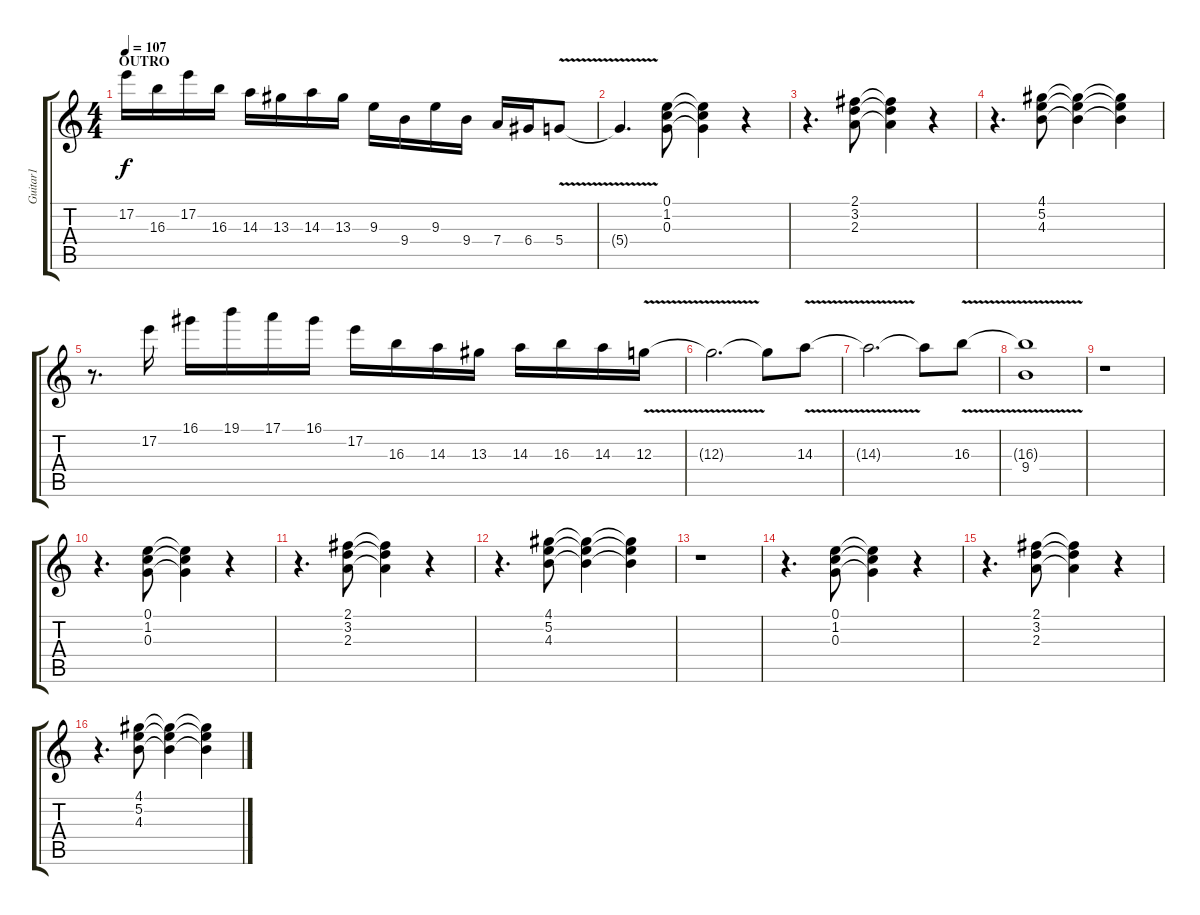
\track ("Guitar1" "Guitar1") {instrument distortionguitar}
\staff {score tabs}
\tuning (E4 B3 G3 D3 A2 E2) {hide}
\ts (4 4)
\section ("" "OUTRO")
\tempo 107
\clef g2
\ks c
17.2.16{dy f} 16.3.16 17.2.16 16.3.16 14.3.16 13.3.16 14.3.16 13.3.16 9.3.16 9.4.16 9.3.16 9.4.16 7.4.16 6.4.16 5.4{v}.8 |
5.4{t}.4{d} (0.1 1.2 0.3).8 (0.1{t} 1.2{t} 0.3{t}).4 r.4 |
r.4{d} (2.1 3.2 2.3).8 (2.1{t} 3.2{t} 2.3{t}).4 r.4 |
r.4{d} (4.1 5.2 4.3).8 (4.1{t} 5.2{t} 4.3{t}).4 (4.1{t} 5.2{t} 4.3{t}).4 |
r.8{d} 17.2.16 16.1.16 19.1.16 17.1.16 16.1.16 17.2.16 16.3.16 14.3.16 13.3.16 14.3.16 16.3.16 14.3.16 12.3{v}.16 |
12.3{t}.2{d} 12.3{t}.8 14.3{v}.8 |
14.3{t}.2{d} 14.3{t}.8 16.3{v}.8 |
(16.3{t} 9.4).1 |
r.1 |
r.4{d} (0.1 1.2 0.3).8 (0.1{t} 1.2{t} 0.3{t}).4 r.4 |
r.4{d} (2.1 3.2 2.3).8 (2.1{t} 3.2{t} 2.3{t}).4 r.4 |
r.4{d} (4.1 5.2 4.3).8 (4.1{t} 5.2{t} 4.3{t}).4 (4.1{t} 5.2{t} 4.3{t}).4 |
r.1 |
r.4{d} (0.1 1.2 0.3).8 (0.1{t} 1.2{t} 0.3{t}).4 r.4 |
r.4{d} (2.1 3.2 2.3).8 (2.1{t} 3.2{t} 2.3{t}).4 r.4 |
r.4{d} (4.1 5.2 4.3).8 (4.1{t} 5.2{t} 4.3{t}).4 (4.1{t} 5.2{t} 4.3{t}).4
